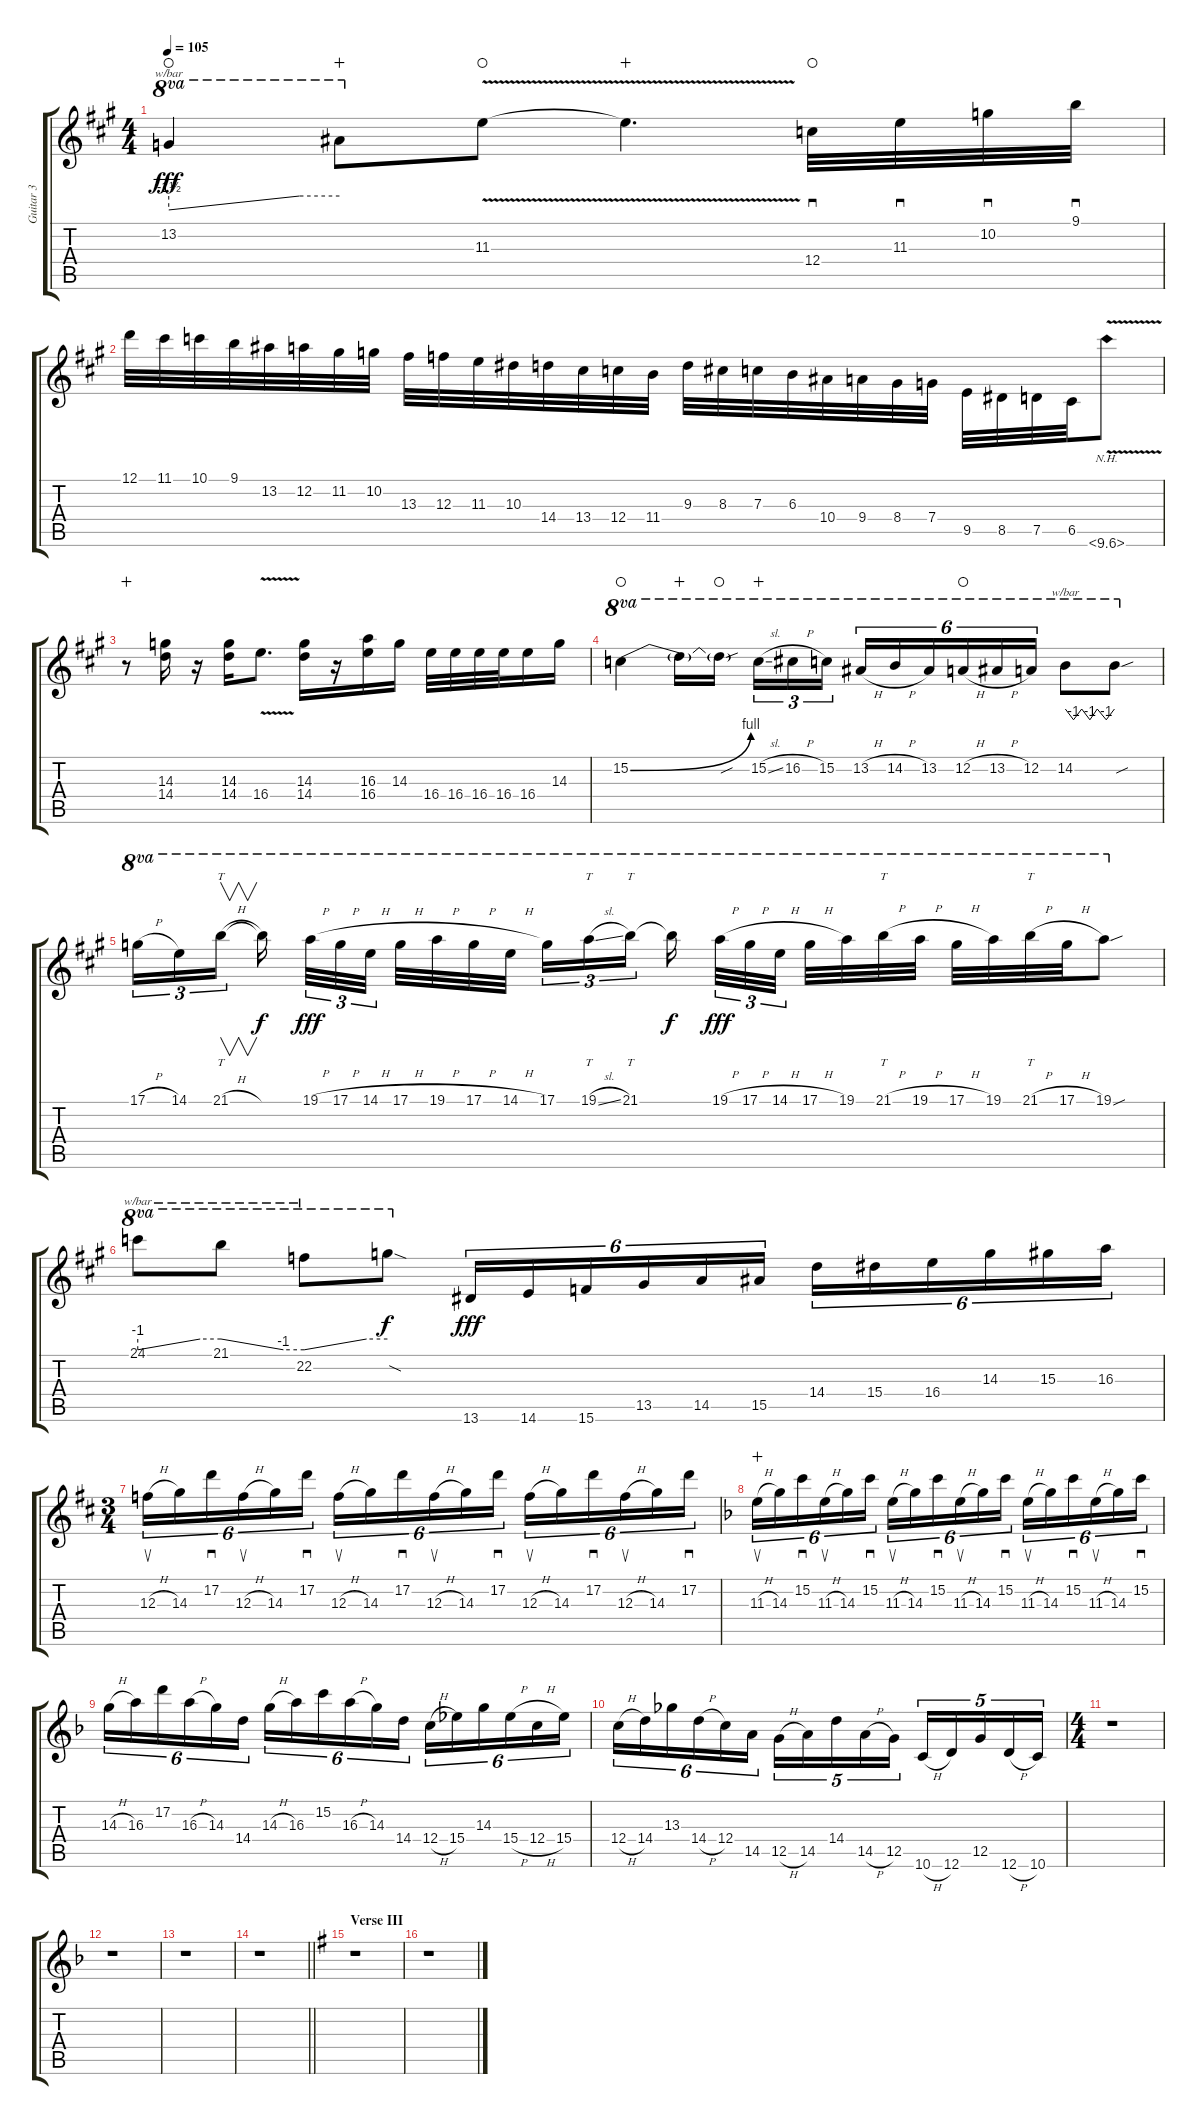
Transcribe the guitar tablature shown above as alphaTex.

\track ("Guitar 3" "Guitar 3") {instrument distortionguitar}
\staff {score tabs}
\tuning (D4 A3 F3 C3 G2 D2) {hide}
\ts (4 4)
\tempo 105
\clef g2
\ks f#minor
13.2.4{tbe (custom default 0 -6 46 0 60 0) ot 8va dy fff waho} 13.2{t}.8{ot 8va wahc} 11.3{v}.8{waho} 11.3{t}.4{d wahc} 12.4.32{sd waho} 11.3.32{sd} 10.2.32{sd} 9.1.32{sd} |
12.1.32 11.1.32 10.1.32 9.1.32 13.2.32 12.2.32 11.2.32 10.2.32 13.3.32 12.3.32 11.3.32 10.3.32 14.4.32 13.4.32 12.4.32 11.4.32 9.3.32 8.3.32 7.3.32 6.3.32 10.4.32 9.4.32 8.4.32 7.4.32 9.5.32 8.5.32 7.5.32 6.5.32 10.6{nh v}.8 |
r.8{wahc} (14.3 14.4).16 r.16 (14.3 14.4).16 16.4{v}.8{d} (14.3 14.4).16 r.16 (16.3 16.4).16 14.3.16 16.4.32 16.4.32 16.4.32 16.4.32 16.4.16 14.3.16 |
15.2{be (bend 0 0 60 4)}.4{ot 8va waho} 15.2{t}.16{ot 8va wahc} 15.2{sou t}.16{ot 8va waho beam splitsecondary} 15.2{sl}.16{tu (3 2) ot 8va wahc} 16.2{h}.16{tu (3 2) ot 8va} 15.2.16{tu (3 2) ot 8va} 13.2{h}.16{tu (6 4) ot 8va} 14.2{h}.16{tu (6 4) ot 8va} 13.2.16{tu (6 4) ot 8va} 12.2{h}.16{tu (6 4) ot 8va waho} 13.2{h}.16{tu (6 4) ot 8va} 12.2.16{tu (6 4) ot 8va} 14.2.8{tbe (custom default 0 0 10 -4 20 0 30 -4 39 0 50 -4 60 0) ot 8va} 14.2{sou t}.8{ot 8va} |
17.1{h}.16{tu (3 2) ot 8va} 14.1.16{tu (3 2) ot 8va} 21.1{h}.16{v tt tu (3 2) ot 8va beam splitsecondary} 21.1{t}.16{ot 8va dy f beam splitsecondary} 19.1{h}.32{tu (3 2) ot 8va dy fff} 17.1{h}.32{tu (3 2) ot 8va} 14.1{h}.32{tu (3 2) ot 8va} 17.1{h}.32{ot 8va} 19.1{h}.32{ot 8va} 17.1{h}.32{ot 8va} 14.1{h}.32{ot 8va beam splitsecondary} 17.1.16{tu (3 2) ot 8va} 19.1{sl}.16{tt tu (3 2) ot 8va} 21.1.16{tt tu (3 2) ot 8va} 21.1{t}.16{ot 8va dy f beam splitsecondary} 19.1{h}.32{tu (3 2) ot 8va dy fff} 17.1{h}.32{tu (3 2) ot 8va} 14.1{h}.32{tu (3 2) ot 8va beam splitsecondary} 17.1{h}.32{ot 8va} 19.1.32{ot 8va} 21.1{h}.32{tt ot 8va} 19.1{h}.32{ot 8va} 17.1{h}.32{ot 8va} 19.1.32{ot 8va} 21.1{h}.32{tt ot 8va} 17.1{h}.32{ot 8va} 19.1{sou}.8{ot 8va} |
24.1.8{tbe (custom default 0 -4 45 0 60 0) ot 8va} 21.1.8{tbe (custom default 0 0 45 -4 60 -4) ot 8va} 22.2.8{tbe (custom default 0 -4 45 0 60 0) ot 8va} 22.2{sod t}.8{ot 8va dy f} 13.6.16{tu (6 4) dy fff} 14.6.16{tu (6 4)} 15.6.16{tu (6 4)} 13.5.16{tu (6 4)} 14.5.16{tu (6 4)} 15.5.16{tu (6 4)} 14.4.16{tu (6 4)} 15.4.16{tu (6 4)} 16.4.16{tu (6 4)} 14.3.16{tu (6 4)} 15.3.16{tu (6 4)} 16.3.16{tu (6 4)} |
\ts (3 4)
\ks d
12.3{h}.16{su tu (6 4)} 14.3.16{tu (6 4)} 17.2.16{sd tu (6 4)} 12.3{h}.16{su tu (6 4)} 14.3.16{tu (6 4)} 17.2.16{sd tu (6 4)} 12.3{h}.16{su tu (6 4)} 14.3.16{tu (6 4)} 17.2.16{sd tu (6 4)} 12.3{h}.16{su tu (6 4)} 14.3.16{tu (6 4)} 17.2.16{sd tu (6 4)} 12.3{h}.16{su tu (6 4)} 14.3.16{tu (6 4)} 17.2.16{sd tu (6 4)} 12.3{h}.16{su tu (6 4)} 14.3.16{tu (6 4)} 17.2.16{sd tu (6 4)} |
\ks dminor
11.3{h}.16{su tu (6 4) wahc} 14.3.16{tu (6 4)} 15.2.16{sd tu (6 4)} 11.3{h}.16{su tu (6 4)} 14.3.16{tu (6 4)} 15.2.16{sd tu (6 4)} 11.3{h}.16{su tu (6 4)} 14.3.16{tu (6 4)} 15.2.16{sd tu (6 4)} 11.3{h}.16{su tu (6 4)} 14.3.16{tu (6 4)} 15.2.16{sd tu (6 4)} 11.3{h}.16{su tu (6 4)} 14.3.16{tu (6 4)} 15.2.16{sd tu (6 4)} 11.3{h}.16{su tu (6 4)} 14.3.16{tu (6 4)} 15.2.16{sd tu (6 4)} |
14.3{h}.16{tu (6 4)} 16.3.16{tu (6 4)} 17.2.16{tu (6 4)} 16.3{h}.16{tu (6 4)} 14.3.16{tu (6 4)} 14.4.16{tu (6 4)} 14.3{h}.16{tu (6 4)} 16.3.16{tu (6 4)} 15.2.16{tu (6 4)} 16.3{h}.16{tu (6 4)} 14.3.16{tu (6 4)} 14.4.16{tu (6 4)} 12.4{h}.16{tu (6 4)} 15.4.16{tu (6 4)} 14.3.16{tu (6 4)} 15.4{h}.16{tu (6 4)} 12.4{h}.16{tu (6 4)} 15.4.16{tu (6 4)} |
12.4{h}.16{tu (6 4)} 14.4.16{tu (6 4)} 13.3.16{tu (6 4)} 14.4{h}.16{tu (6 4)} 12.4.16{tu (6 4)} 14.5.16{tu (6 4)} 12.5{h}.16{tu (5 4)} 14.5.16{tu (5 4)} 14.4.16{tu (5 4)} 14.5{h}.16{tu (5 4)} 12.5.16{tu (5 4)} 10.6{h}.16{tu (5 4)} 12.6.16{tu (5 4)} 12.5.16{tu (5 4)} 12.6{h}.16{tu (5 4)} 10.6.16{tu (5 4)} |
\ts (4 4)
r.1 |
r.1 |
r.1 |
\barLineRight lightlight
r.1 |
\section ("" "Verse III")
\ks eminor
r.1 |
r.1
